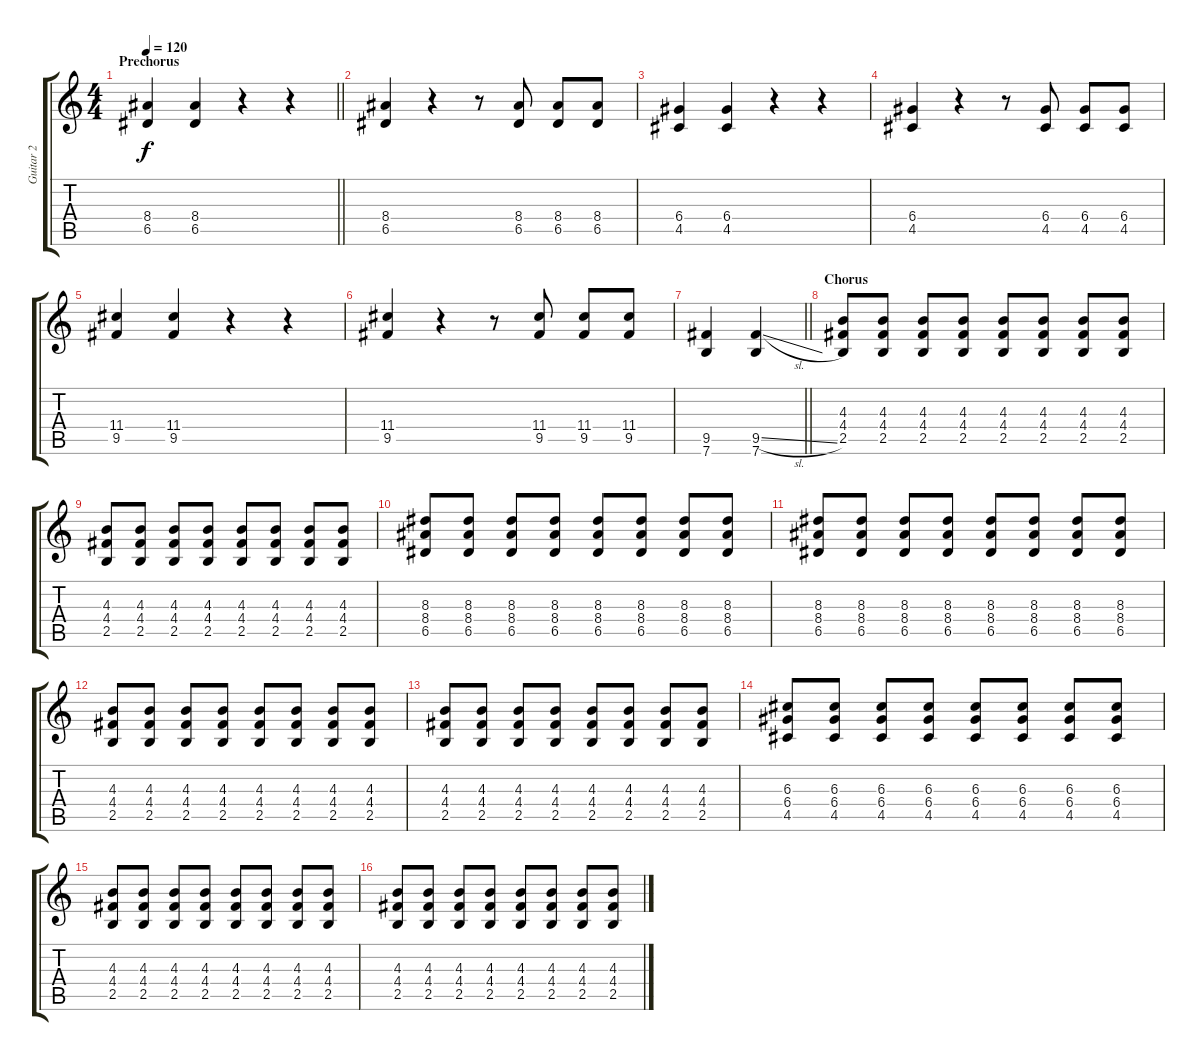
\track ("Guitar 2 " "Guitar 2 ") {instrument distortionguitar}
\staff {score tabs}
\tuning (E4 B3 G3 D3 A2 E2) {hide}
\ts (4 4)
\section ("" "Prechorus")
\tempo 120
\clef g2
\barLineRight lightlight
\ks c
(8.4 6.5).4{dy f} (8.4 6.5).4 r.4 r.4 |
(8.4 6.5).4 r.4 r.8 (8.4 6.5).8 (8.4 6.5).8 (8.4 6.5).8 |
(6.4 4.5).4 (6.4 4.5).4 r.4 r.4 |
(6.4 4.5).4 r.4 r.8 (6.4 4.5).8 (6.4 4.5).8 (6.4 4.5).8 |
(11.4 9.5).4 (11.4 9.5).4 r.4 r.4 |
(11.4 9.5).4 r.4 r.8 (11.4 9.5).8 (11.4 9.5).8 (11.4 9.5).8 |
\barLineRight lightlight
(9.5 7.6).4 (9.5{sl} 7.6).4 |
\section ("" "Chorus")
(4.3 4.4 2.5).8 (4.3 4.4 2.5).8 (4.3 4.4 2.5).8 (4.3 4.4 2.5).8 (4.3 4.4 2.5).8 (4.3 4.4 2.5).8 (4.3 4.4 2.5).8 (4.3 4.4 2.5).8 |
(4.3 4.4 2.5).8 (4.3 4.4 2.5).8 (4.3 4.4 2.5).8 (4.3 4.4 2.5).8 (4.3 4.4 2.5).8 (4.3 4.4 2.5).8 (4.3 4.4 2.5).8 (4.3 4.4 2.5).8 |
(8.3 8.4 6.5).8 (8.3 8.4 6.5).8 (8.3 8.4 6.5).8 (8.3 8.4 6.5).8 (8.3 8.4 6.5).8 (8.3 8.4 6.5).8 (8.3 8.4 6.5).8 (8.3 8.4 6.5).8 |
(8.3 8.4 6.5).8 (8.3 8.4 6.5).8 (8.3 8.4 6.5).8 (8.3 8.4 6.5).8 (8.3 8.4 6.5).8 (8.3 8.4 6.5).8 (8.3 8.4 6.5).8 (8.3 8.4 6.5).8 |
(4.3 4.4 2.5).8 (4.3 4.4 2.5).8 (4.3 4.4 2.5).8 (4.3 4.4 2.5).8 (4.3 4.4 2.5).8 (4.3 4.4 2.5).8 (4.3 4.4 2.5).8 (4.3 4.4 2.5).8 |
(4.3 4.4 2.5).8 (4.3 4.4 2.5).8 (4.3 4.4 2.5).8 (4.3 4.4 2.5).8 (4.3 4.4 2.5).8 (4.3 4.4 2.5).8 (4.3 4.4 2.5).8 (4.3 4.4 2.5).8 |
(6.3 6.4 4.5).8 (6.3 6.4 4.5).8 (6.3 6.4 4.5).8 (6.3 6.4 4.5).8 (6.3 6.4 4.5).8 (6.3 6.4 4.5).8 (6.3 6.4 4.5).8 (6.3 6.4 4.5).8 |
(4.3 4.4 2.5).8 (4.3 4.4 2.5).8 (4.3 4.4 2.5).8 (4.3 4.4 2.5).8 (4.3 4.4 2.5).8 (4.3 4.4 2.5).8 (4.3 4.4 2.5).8 (4.3 4.4 2.5).8 |
(4.3 4.4 2.5).8 (4.3 4.4 2.5).8 (4.3 4.4 2.5).8 (4.3 4.4 2.5).8 (4.3 4.4 2.5).8 (4.3 4.4 2.5).8 (4.3 4.4 2.5).8 (4.3 4.4 2.5).8
